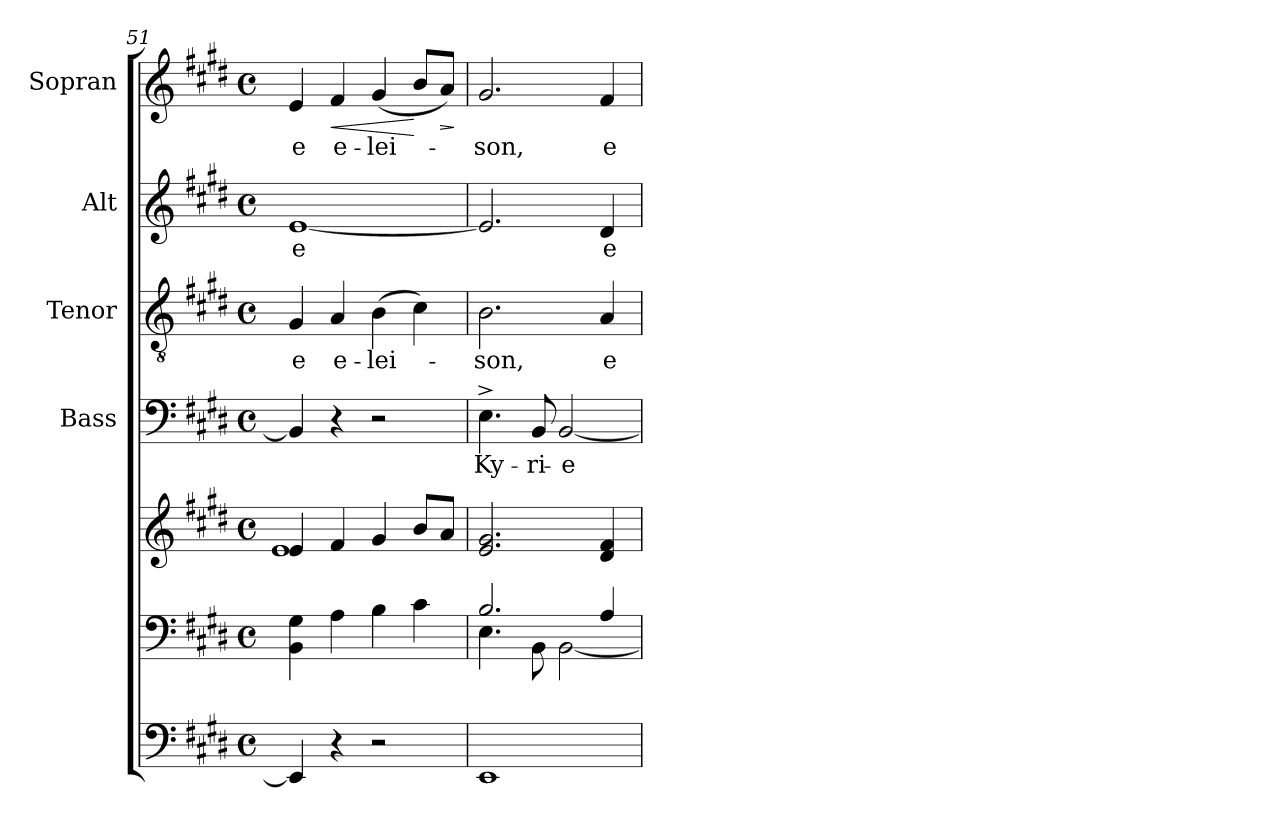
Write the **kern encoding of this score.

**kern	**kern	**kern	**kern	**text	**kern	**text	**kern	**text	**kern	**text	**dynam
*part6	*part5	*part5	*part4	*part4	*part3	*part3	*part2	*part2	*part1	*part1	*part1
*staff7	*staff6	*staff5	*staff4	*staff4	*staff3	*staff3	*staff2	*staff2	*staff1	*staff1	*staff1
*	*	*	*I"Bass	*	*I"Tenor	*	*I"Alt	*	*I"Sopran	*	*
*	*	*	*I'B.	*	*I'T.	*	*I'A.	*	*I'S.	*	*
!!LO:LB:g=z
*clefF4	*clefF4	*clefG2	*clefF4	*	*clefGv2	*	*clefG2	*	*clefG2	*	*
*ITrd7c12	*	*	*	*	*	*	*	*	*	*	*
*k[f#c#g#d#]	*k[f#c#g#d#]	*k[f#c#g#d#]	*k[f#c#g#d#]	*	*k[f#c#g#d#]	*	*k[f#c#g#d#]	*	*k[f#c#g#d#]	*	*
*E:	*E:	*E:	*E:	*	*E:	*	*E:	*	*E:	*	*
*M4/4	*M4/4	*M4/4	*M4/4	*	*M4/4	*	*M4/4	*	*M4/4	*	*
*met(c)	*met(c)	*met(c)	*met(c)	*	*met(c)	*	*met(c)	*	*met(c)	*	*
=51	=51	=51	=51	=51	=51	=51	=51	=51	=51	=51	=51
*	*	*^	*	*	*	*	*	*	*	*	*
!	!	!	!	!	!	!	!LO:LY:b	!	!LO:LY:b	!	!LO:LY:b	!
4EEE/]	4BB\ 4G#\	4e/	1e	4BB/]	.	4G#/	-e	[1e	-e	4e/	-e	.
!	!	!	!	!	!	!	!LO:LY:b	!	!	!	!LO:LY:b	!LO:HP:b
4r	4A\	4f#/	.	4r	.	4A/	e-	.	.	4f#/	e-	<
!	!	!	!	!	!	!	!LO:LY:b	!	!	!	!LO:LY:b	!
2r	4B\	4g#/	.	2r	.	(>4B\	-lei-	.	.	(<4g#/	-lei-	.
.	4c#\	8b/L	.	.	.	4c#\)	.	.	.	8b/L	.	[
!	!	!	!	!	!	!	!	!	!	!	!	!LO:HP:b
.	.	8a/J	.	.	.	.	.	.	.	8a/J)	.	>
*	*	*v	*v	*	*	*	*	*	*	*	*	*
.	.	.	.	.	.	.	.	.	.	.	]
=52	=52	=52	=52	=52	=52	=52	=52	=52	=52	=52	=52
*	*^	*	*	*	*	*	*	*	*	*	*
!	!	!	!	!	!LO:LY:b	!	!LO:LY:b	!	!	!	!LO:LY:b	!
1EEE	2.B/	4.E\	2.e/ 2.g#/	4.E^>\	Ky-	2.B\	-son,	2.e/]	.	2.g#/	-son,	.
!	!	!	!	!	!LO:LY:b	!	!	!	!	!	!	!
.	.	8BB\	.	8BB/	-ri-	.	.	.	.	.	.	.
!	!	!	!	!	!LO:LY:b	!	!	!	!	!	!	!
.	.	[<2BB\	.	[2BB/	-e	.	.	.	.	.	.	.
!	!	!	!	!	!	!	!LO:LY:b	!	!LO:LY:b	!	!LO:LY:b	!
.	4A/	.	4d#/ 4f#/	.	.	4A/	e-	4d#/	e-	4f#/	e-	.
*	*v	*v	*	*	*	*	*	*	*	*	*	*
=	=	=	=	=	=	=	=	=	=	=	=
*-	*-	*-	*-	*-	*-	*-	*-	*-	*-	*-	*-
